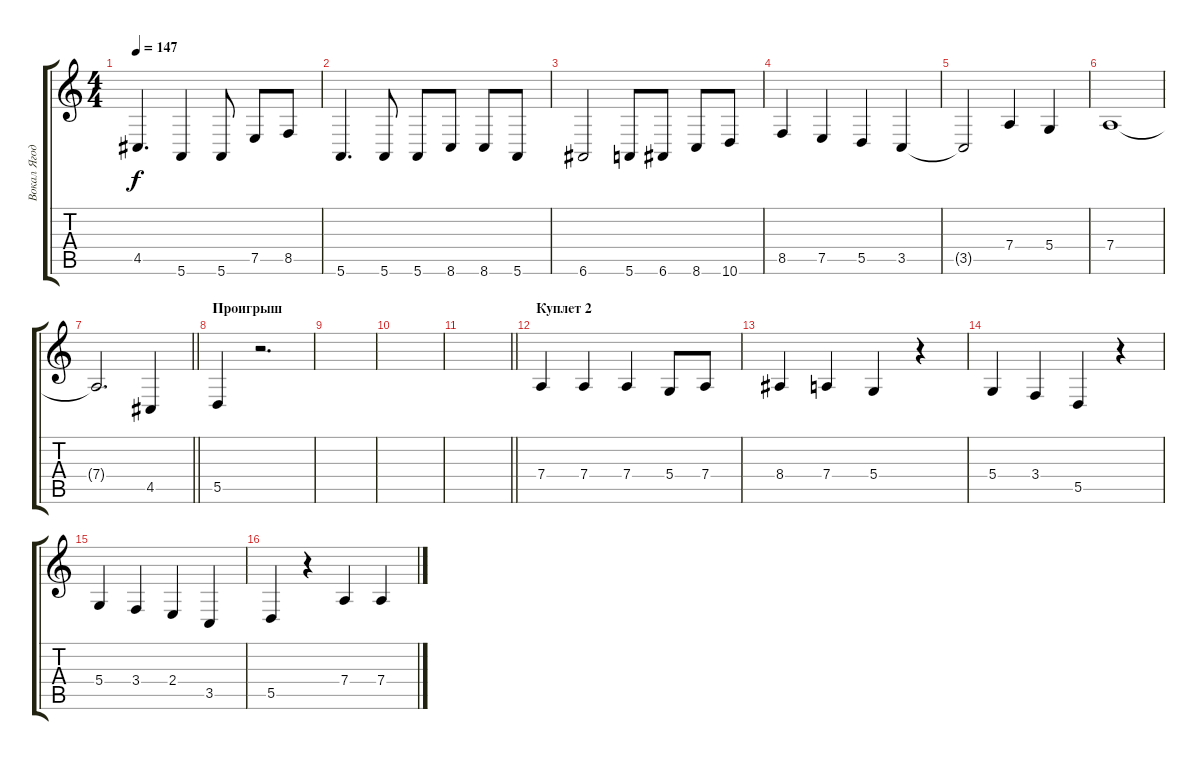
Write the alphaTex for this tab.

\track ("Вокал Ягода" "Вокал Ягод") {instrument bassoon}
\staff {score tabs}
\tuning (E4 B3 G3 D3 A2 E2) {hide}
\ts (4 4)
\tempo 147
\clef g2
\ks c
4.5{t}.4{d dy f} 5.6.4 5.6.8 7.5.8 8.5.8 |
5.6.4{d} 5.6.8 5.6.8 8.6.8 8.6.8 5.6.8 |
6.6.2 5.6.8 6.6.8 8.6.8 10.6.8 |
8.5.4 7.5.4 5.5.4 3.5.4 |
3.5{t}.2 7.4.4 5.4.4 |
7.4.1 |
\barLineRight lightlight
7.4{t}.2{d} 4.5.4 |
\section ("" "Проигрыш")
5.5.4 r.2{d} |
|
|
\barLineRight lightlight
|
\section ("" "Куплет 2")
7.4.4 7.4.4 7.4.4 5.4.8 7.4.8 |
8.4.4 7.4.4 5.4.4 r.4 |
5.4.4 3.4.4 5.5.4 r.4 |
5.4.4 3.4.4 2.4.4 3.5.4 |
5.5.4 r.4 7.4.4 7.4.4
